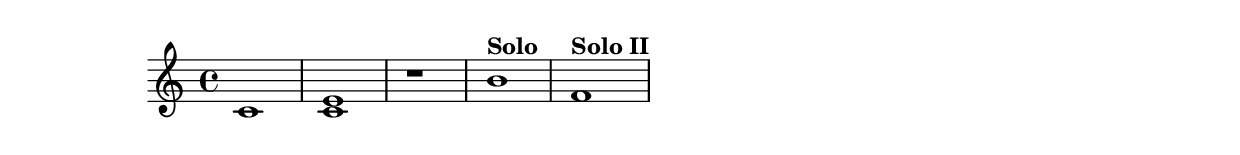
\version "2.19.28"

\header {
  texidoc ="The part combiner can combine parts of unequal lengths."
}

\layout { ragged-right = ##t }

\new Staff { %% based on the example in Issue 913
  c'1
  \partcombine { e' r } { c' }
  \partcombine { b' } {}
  \partcombine {} { f' }
}
